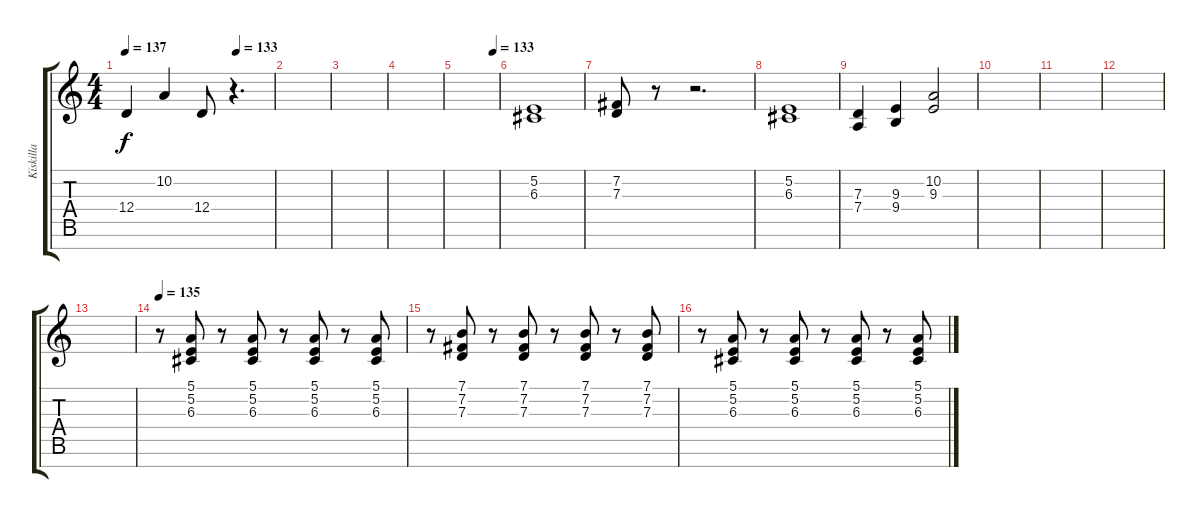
\track ("Kiskilla" "Kiskilla") {instrument harpsichord}
\staff {score tabs}
\tuning (E4 B3 G3 D3 A2 E2 B1) {hide}
\ts (4 4)
\tempo 137
\tempo (133 0.75)
\clef g2
\ks c
12.4.4{dy f} 10.2.4 12.4.8 r.4{d} |
\section ("" "")
|
|
|
\tempo (133 0.875)
|
(5.2 6.3).1 |
(7.2 7.3).8 r.8 r.2{d} |
(5.2 6.3).1 |
(7.3 7.4).4 (9.3 9.4).4 (10.2 9.3).2 |
\section ("" "")
|
|
|
|
\tempo 135
r.8 (5.1 5.2 6.3).8 r.8 (5.1 5.2 6.3).8 r.8 (5.1 5.2 6.3).8 r.8 (5.1 5.2 6.3).8 |
r.8 (7.1 7.2 7.3).8 r.8 (7.1 7.2 7.3).8 r.8 (7.1 7.2 7.3).8 r.8 (7.1 7.2 7.3).8 |
r.8 (5.1 5.2 6.3).8 r.8 (5.1 5.2 6.3).8 r.8 (5.1 5.2 6.3).8 r.8 (5.1 5.2 6.3).8
